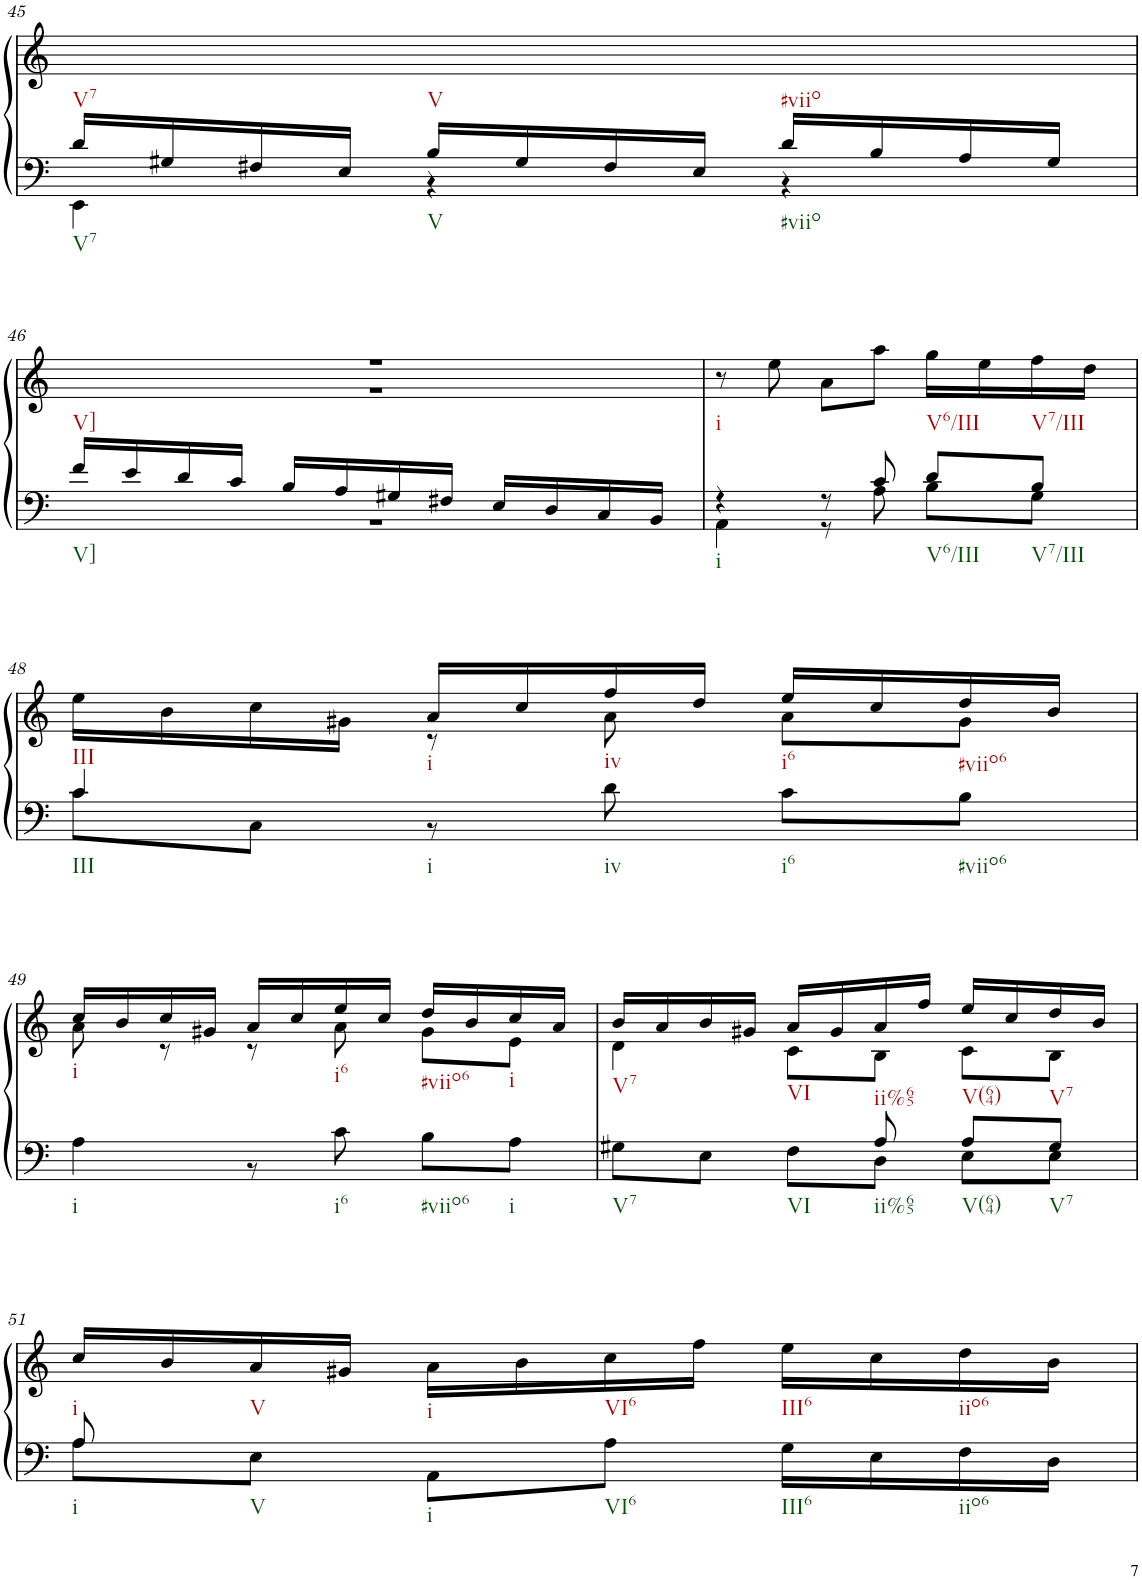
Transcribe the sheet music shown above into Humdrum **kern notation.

**kern	**kern
*part1	*part1
*staff2	*staff1
*I"Klavier linke Hand	*
!!LO:PB:g=z
*clefF4	*clefG2
*k[]	*k[]
*M3/4	*M3/4
=45	=45
*^	*
16d/LL	4EE\	2.ryy
16G#X/	.	.
16F#X/	.	.
16E/JJ	.	.
16B/LL	4r	.
16G#/	.	.
16F#/	.	.
16E/JJ	.	.
16d/LL	4r	.
16B/	.	.
16A/	.	.
16G#/JJ	.	.
!!LO:LB:g=z
=46	=46	=46
*	*	*^
16f/LL	2.r	2.r	2.r
16e/	.	.	.
16d/	.	.	.
16c/JJ	.	.	.
16B/LL	.	.	.
16A/	.	.	.
16G#X/	.	.	.
16F#X/JJ	.	.	.
16E/LL	.	.	.
16D/	.	.	.
16C/	.	.	.
16BB/JJ	.	.	.
*	*	*v	*v
=47	=47	=47
4r	4AA\	8r
.	.	8ee\
8r	8r	8a\L
8c/	8A\	8aa\J
8d/L	8B\L	16gg\LL
.	.	16ee\
8B/J	8G\J	16ff\
.	.	16dd\JJ
!!LO:LB:g=z
=48	=48	=48
*	*	*^
4c/	8c\L	16ee\LL	4ryy
.	.	16b\	.
.	8C\J	16cc\	.
.	.	16g#X\JJ	.
4ryy	8r	16a/LL	8r
.	.	16cc/	.
.	8d\	16ff/	8a\
.	.	16dd/JJ	.
4ryy	8c\L	16ee/LL	8a\L
.	.	16cc/	.
.	8B\J	16dd/	8g#\J
.	.	16b/JJ	.
!!LO:LB:g=z	!!
=49	=49	=49	=49
2.ryy	4A\	16cc/LL	8a\
.	.	16b/	.
.	.	16cc/	8r
.	.	16g#X/JJ	.
.	8r	16a/LL	8r
.	.	16cc/	.
.	8c\	16ee/	8a\
.	.	16cc/JJ	.
.	8B\L	16dd/LL	8g#\L
.	.	16b/	.
.	8A\J	16cc/	8e\J
.	.	16a/JJ	.
=50	=50	=50	=50
4ryy	8G#X\L	16b/LL	4d\
.	.	16a/	.
.	8E\J	16b/	.
.	.	16g#X/JJ	.
8ryy	8F\L	16a/LL	8c\L
.	.	16g#/	.
8A/	8D\J	16a/	8B\J
.	.	16ff/JJ	.
8A/L	8E\L	16ee/LL	8c\L
.	.	16cc/	.
8G#/J	8E\J	16dd/	8B\J
.	.	16b/JJ	.
*	*	*v	*v
!!LO:LB:g=z
=51	=51	=51
8A/	8A\L	16cc/LL
.	.	16b/
8ryy	8E\J	16a/
.	.	16g#X/JJ
2ryy	8AA\L	16a\LL
.	.	16b\
.	8A\J	16cc\
.	.	16ff\JJ
.	16G\LL	16ee\LL
.	16E\	16cc\
.	16F\	16dd\
.	16D\JJ	16b\JJ
*v	*v	*
=	=
*-	*-
